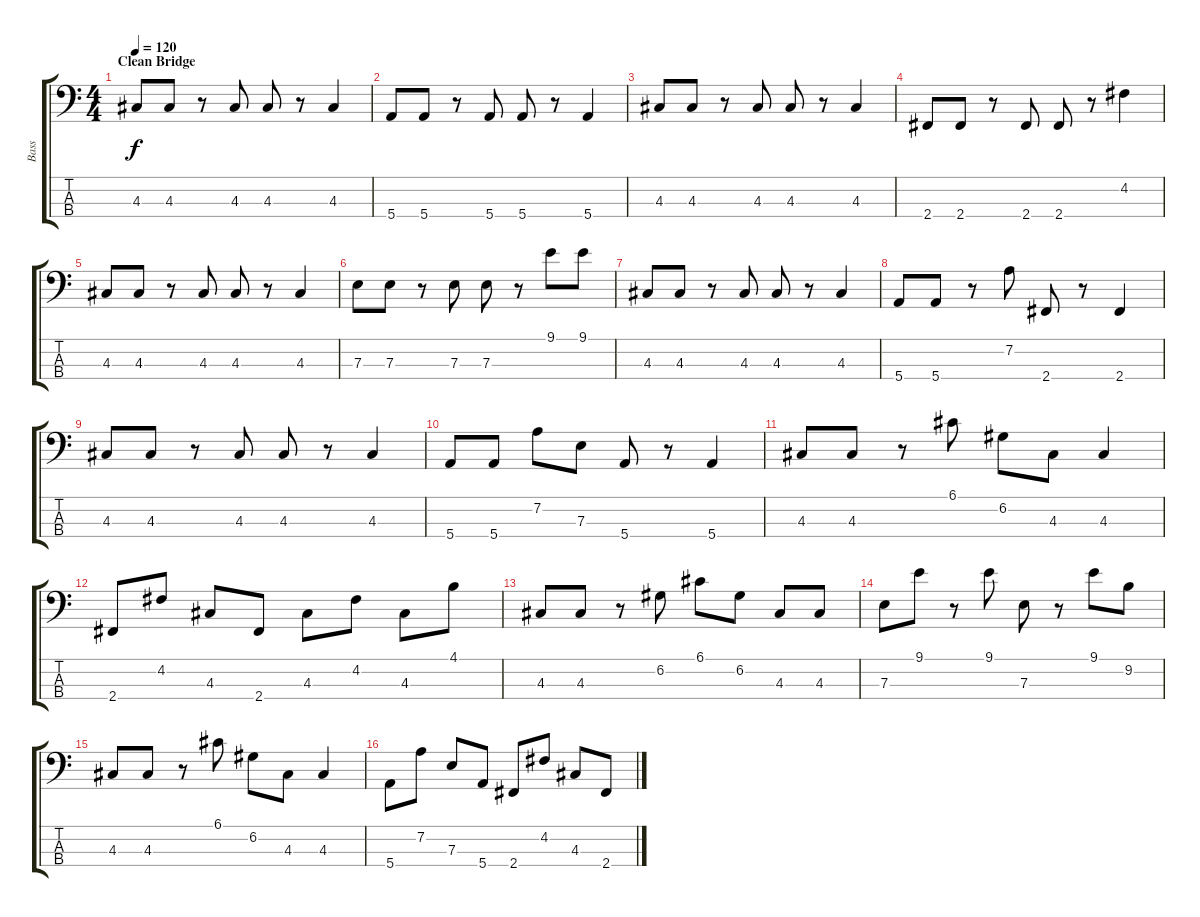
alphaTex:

\track ("Bass" "Bass") {instrument electricbasspick}
\staff {score tabs}
\tuning (G2 D2 A1 E1) {hide}
\ts (4 4)
\section ("" "Clean Bridge")
\tempo 120
\clef f4
\ks c
4.3.8{dy f} 4.3.8 r.8 4.3.8 4.3.8 r.8 4.3.4 |
5.4.8 5.4.8 r.8 5.4.8 5.4.8 r.8 5.4.4 |
4.3.8 4.3.8 r.8 4.3.8 4.3.8 r.8 4.3.4 |
2.4.8 2.4.8 r.8 2.4.8 2.4.8 r.8 4.2.4 |
4.3.8 4.3.8 r.8 4.3.8 4.3.8 r.8 4.3.4 |
7.3.8 7.3.8 r.8 7.3.8 7.3.8 r.8 9.1.8 9.1.8 |
4.3.8 4.3.8 r.8 4.3.8 4.3.8 r.8 4.3.4 |
5.4.8 5.4.8 r.8 7.2.8 2.4.8 r.8 2.4.4 |
4.3.8 4.3.8 r.8 4.3.8 4.3.8 r.8 4.3.4 |
5.4.8 5.4.8 7.2.8 7.3.8 5.4.8 r.8 5.4.4 |
4.3.8 4.3.8 r.8 6.1.8 6.2.8 4.3.8 4.3.4 |
2.4.8 4.2.8 4.3.8 2.4.8 4.3.8 4.2.8 4.3.8 4.1.8 |
4.3.8 4.3.8 r.8 6.2.8 6.1.8 6.2.8 4.3.8 4.3.8 |
7.3.8 9.1.8 r.8 9.1.8 7.3.8 r.8 9.1.8 9.2.8 |
4.3.8 4.3.8 r.8 6.1.8 6.2.8 4.3.8 4.3.4 |
5.4.8 7.2.8 7.3.8 5.4.8 2.4.8 4.2.8 4.3.8 2.4.8
